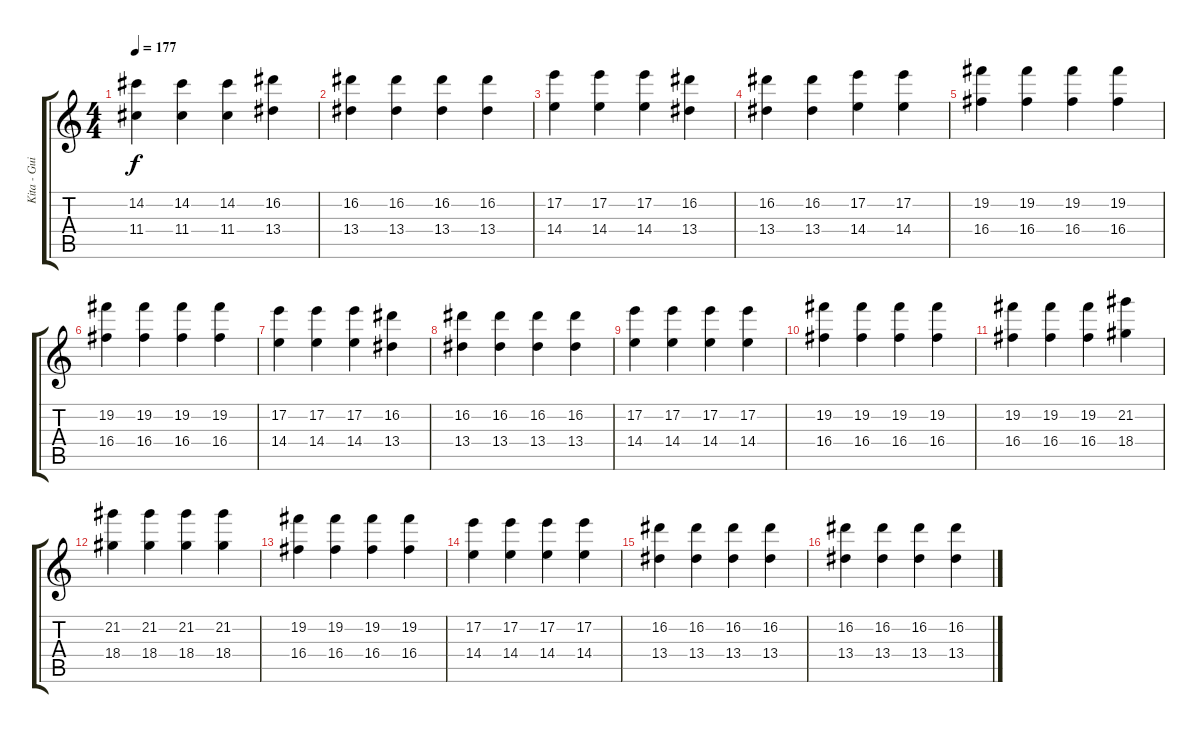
\track ("Kita - Guitar" "Kita - Gui") {instrument acousticguitarnylon}
\staff {score tabs}
\tuning (E4 B3 G3 D3 A2 E2) {hide}
\ts (4 4)
\tempo 177
\clef g2
\ks c
(14.2 11.4).4{dy f} (14.2 11.4).4 (14.2 11.4).4 (16.2 13.4).4 |
(16.2 13.4).4 (16.2 13.4).4 (16.2 13.4).4 (16.2 13.4).4 |
(17.2 14.4).4 (17.2 14.4).4 (17.2 14.4).4 (16.2 13.4).4 |
(16.2 13.4).4 (16.2 13.4).4 (17.2 14.4).4 (17.2 14.4).4 |
(19.2 16.4).4 (19.2 16.4).4 (19.2 16.4).4 (19.2 16.4).4 |
(19.2 16.4).4 (19.2 16.4).4 (19.2 16.4).4 (19.2 16.4).4 |
(17.2 14.4).4 (17.2 14.4).4 (17.2 14.4).4 (16.2 13.4).4 |
(16.2 13.4).4 (16.2 13.4).4 (16.2 13.4).4 (16.2 13.4).4 |
(17.2 14.4).4 (17.2 14.4).4 (17.2 14.4).4 (17.2 14.4).4 |
(19.2 16.4).4 (19.2 16.4).4 (19.2 16.4).4 (19.2 16.4).4 |
(19.2 16.4).4 (19.2 16.4).4 (19.2 16.4).4 (21.2 18.4).4 |
(21.2 18.4).4 (21.2 18.4).4 (21.2 18.4).4 (21.2 18.4).4 |
(19.2 16.4).4 (19.2 16.4).4 (19.2 16.4).4 (19.2 16.4).4 |
(17.2 14.4).4 (17.2 14.4).4 (17.2 14.4).4 (17.2 14.4).4 |
(16.2 13.4).4 (16.2 13.4).4 (16.2 13.4).4 (16.2 13.4).4 |
(16.2 13.4).4 (16.2 13.4).4 (16.2 13.4).4 (16.2 13.4).4
